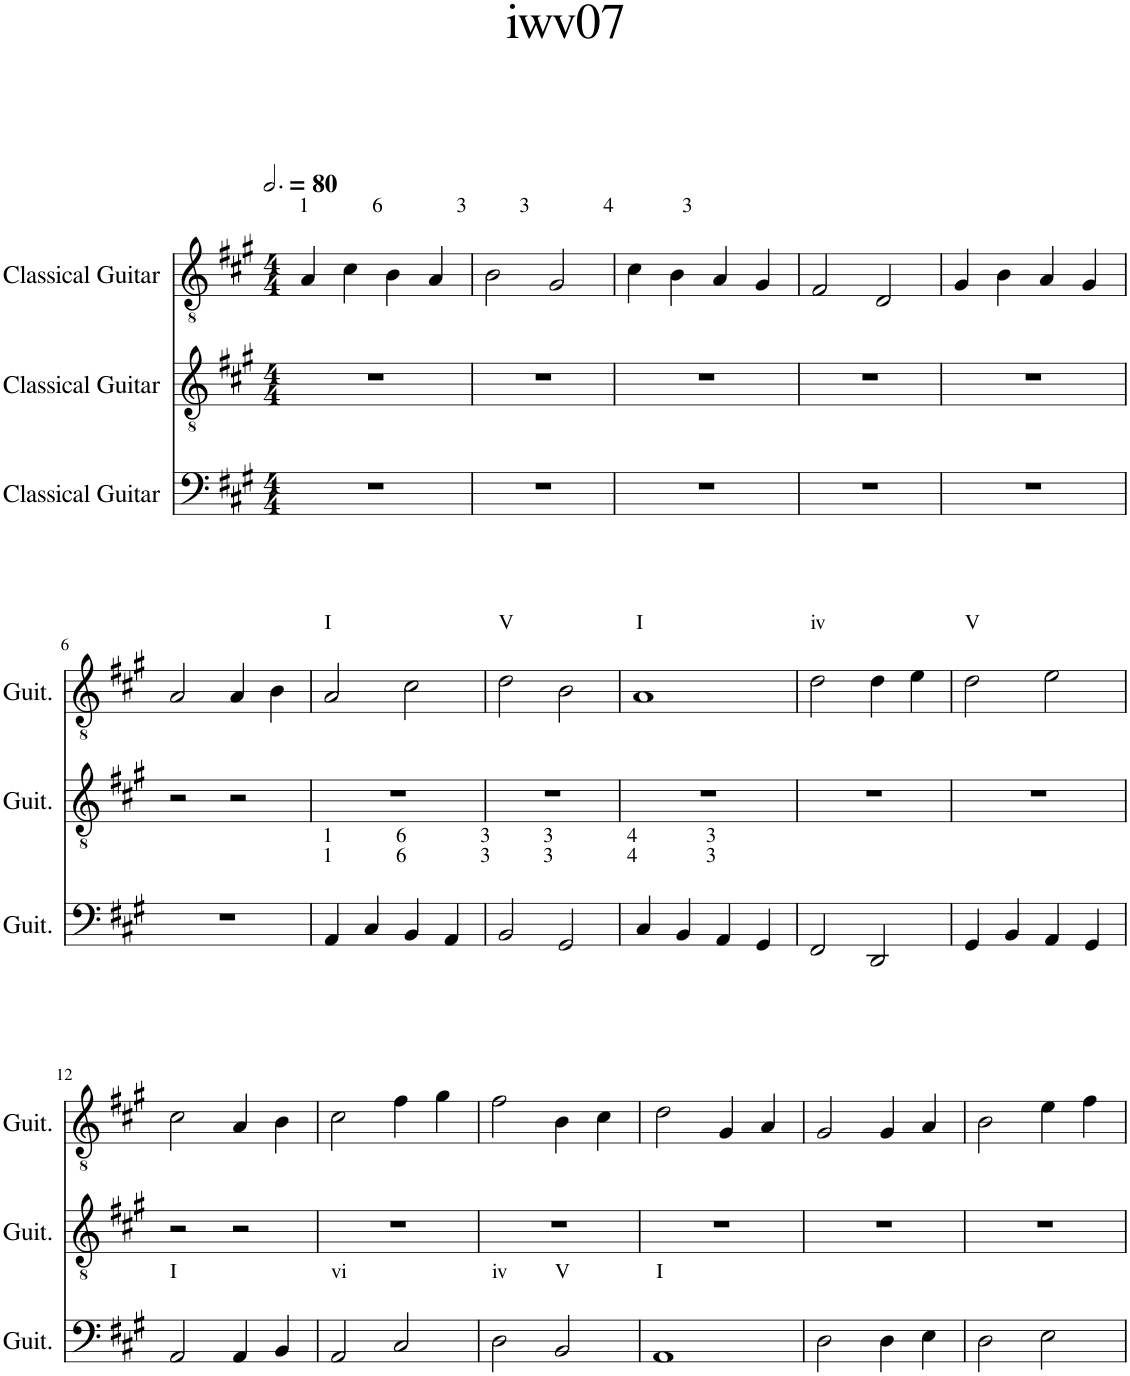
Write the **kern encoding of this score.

**kern	**kern	**kern
*part3	*part2	*part1
*staff3	*staff2	*staff1
*I"Classical Guitar	*I"Classical Guitar	*I"Classical Guitar
*I'Guit.	*I'Guit.	*I'Guit.
*clefF4	*clefGv2	*clefGv2
*k[f#c#g#]	*k[f#c#g#]	*k[f#c#g#]
*M4/4	*M4/4	*M4/4
*MM240	*MM240	*MM240
=1	=1	=1
!	!	!LO:TX:a:t=1            6              3          3              4             3
1r	1r	4A/
.	.	4c#\
.	.	4B\
.	.	4A/
=2	=2	=2
1r	1r	2B\
.	.	2G#/
=3	=3	=3
1r	1r	4c#\
.	.	4B\
.	.	4A/
.	.	4G#/
=4	=4	=4
1r	1r	2F#/
.	.	2D/
=5	=5	=5
1r	1r	4G#/
.	.	4B\
.	.	4A/
.	.	4G#/
!!LO:LB:g=z
=6	=6	=6
1r	2r	2A/
.	2r	4A/
.	.	4B\
=7	=7	=7
!	!	!LO:TX:a:t=I
!LO:TX:a:t=1            6              3          3              4             3	!	!
!LO:TX:a:t=1            6              3          3              4             3	!	!
4AA/	1r	2A/
4C#/	.	.
4BB/	.	2c#\
4AA/	.	.
=8	=8	=8
!	!	!LO:TX:a:t=V
2BB/	1r	2d\
2GG#/	.	2B\
=9	=9	=9
!	!	!LO:TX:a:t=I
4C#/	1r	1A
4BB/	.	.
4AA/	.	.
4GG#/	.	.
=10	=10	=10
!	!	!LO:TX:a:t=iv
2FF#/	1r	2d\
2DD/	.	4d\
.	.	4e\
=11	=11	=11
!	!	!LO:TX:a:t=V
4GG#/	1r	2d\
4BB/	.	.
4AA/	.	2e\
4GG#/	.	.
!!LO:LB:g=z
=12	=12	=12
!LO:TX:a:t=I	!	!
2AA/	2r	2c#\
4AA/	2r	4A/
4BB/	.	4B\
=13	=13	=13
!LO:TX:a:t=vi	!	!
2AA/	1r	2c#\
2C#/	.	4f#\
.	.	4g#\
=14	=14	=14
!LO:TX:a:t=iv	!	!
2D\	1r	2f#\
!LO:TX:a:t=V	!	!
2BB/	.	4B\
.	.	4c#\
=15	=15	=15
!LO:TX:a:t=I	!	!
1AA	1r	2d\
.	.	4G#/
.	.	4A/
=16	=16	=16
2D\	1r	2G#/
4D\	.	4G#/
4E\	.	4A/
=17	=17	=17
2D\	1r	2B\
2E\	.	4e\
.	.	4f#\
=	=	=
*-	*-	*-
